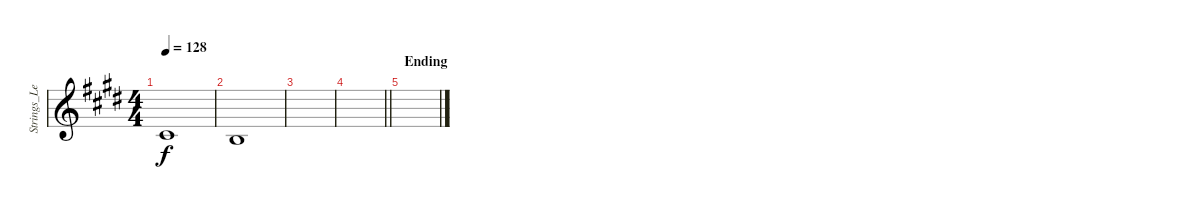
\track ("Strings_Left" "Strings_Le") {instrument stringensemble1}
\staff {score}
\tuning (E5 B4 G4 D4 A3 E3) {hide}
\ts (4 4)
\tempo 128
\clef g2
\ks c#minor
4.5.1{dy f} |
2.5.1 |
|
\barLineRight lightlight
|
\section ("" "Ending")
